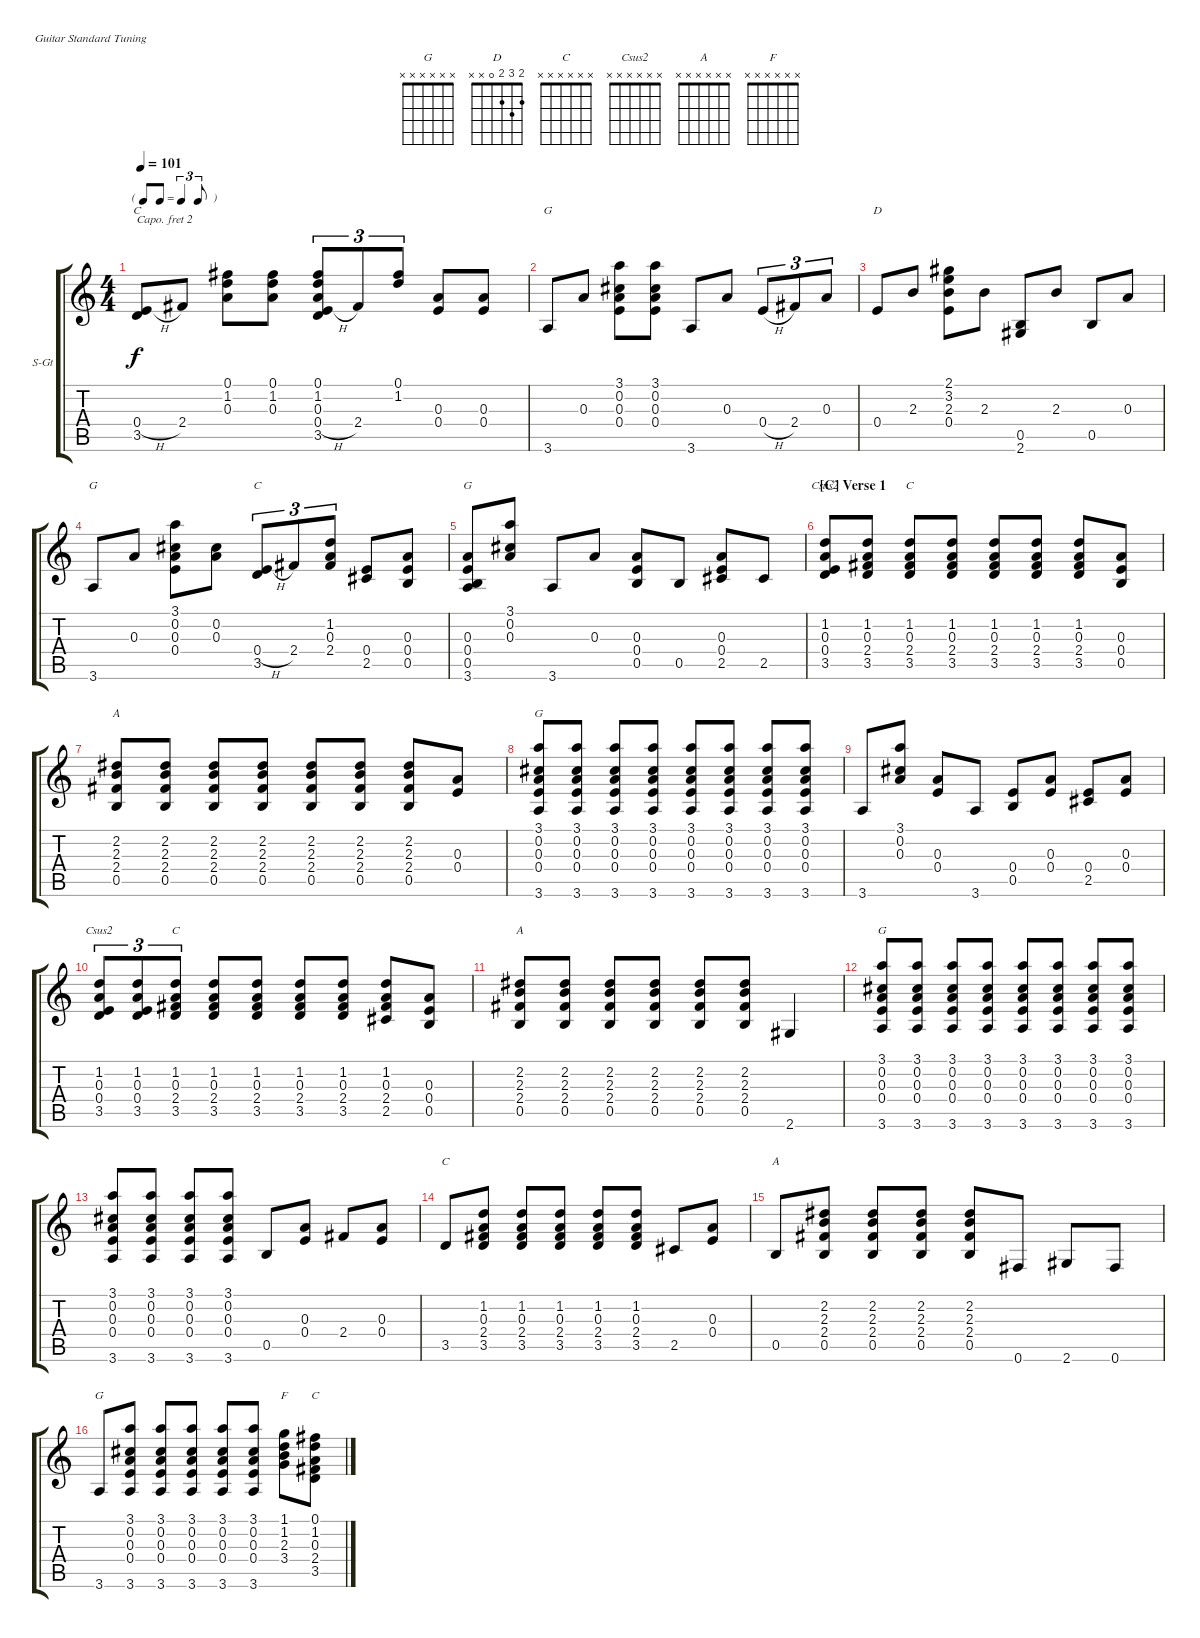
\bracketExtendMode groupsimilarinstruments
\firstSystemTrackNameOrientation horizontal
\otherSystemsTrackNameOrientation horizontal
\track ("Keith Richards - Guitar (Capo 2)" "S-Gt") {instrument acousticguitarsteel}
\staff {score tabs}
\capo 2
\tuning (E4 B3 G3 D3 A2 E2)
\chord ("G" 3 0 0 0 x 3)
\chord ("D" 2 3 2 0 x x)
\chord ("C" x 1 0 2 3 x)
\chord ("Csus2" x x x x x x)
\chord ("C" x x x x x x)
\chord ("A" x x x x x x)
\chord ("G" x x x x x x)
\chord ("F" x x x x x x)
\ts (4 4)
\tf triplet8th
\tempo 101
\clef g2
\ks c
(0.4{h} 3.5).8{ch "C" dy f} 2.4.8 (0.1 1.2 0.3).8 (0.1 1.2 0.3).8 (0.1 1.2 0.3 0.4{h} 3.5).8{tu (3 2)} 2.4.8{tu (3 2)} (0.1 1.2).8{tu (3 2)} (0.3 0.4).8 (0.3 0.4).8 |
3.6.8{ch "G"} 0.3.8 (3.1 0.2 0.3 0.4).8 (3.1 0.2 0.3 0.4).8 3.6.8 0.3.8 0.4{h}.8{tu (3 2)} 2.4.8{tu (3 2)} 0.3.8{tu (3 2)} |
0.4.8{ch "D"} 2.3.8 (2.1 3.2 2.3 0.4).8 2.3.8 (0.5 2.6).8 2.3.8 0.5.8 0.3.8 |
3.6.8{ch "G"} 0.3.8 (3.1 0.2 0.3 0.4).8 (0.2 0.3).8 (0.4{h} 3.5).8{tu (3 2) ch "C"} 2.4.8{tu (3 2)} (1.2 0.3 2.4).8{tu (3 2)} (0.4 2.5).8 (0.3 0.4 0.5).8 |
(0.3 0.4 0.5 3.6).8{ch "G"} (3.1 0.2 0.3).8 3.6.8 0.3.8 (0.3 0.4 0.5).8 0.5.8 (0.3 0.4 2.5).8 2.5.8 |
\section ("C" "Verse 1")
(1.2 0.3 0.4 3.5).8{ch "Csus2"} (1.2 0.3 2.4 3.5).8 (1.2 0.3 2.4 3.5).8{ch "C"} (1.2 0.3 2.4 3.5).8 (1.2 0.3 2.4 3.5).8 (1.2 0.3 2.4 3.5).8 (1.2 0.3 2.4 3.5).8 (0.3 0.4 0.5).8 |
(2.2 2.3 2.4 0.5).8{ch "A"} (2.2 2.3 2.4 0.5).8 (2.2 2.3 2.4 0.5).8 (2.2 2.3 2.4 0.5).8 (2.2 2.3 2.4 0.5).8 (2.2 2.3 2.4 0.5).8 (2.2 2.3 2.4 0.5).8 (0.3 0.4).8 |
(3.1 0.2 0.3 0.4 3.6).8{ch "G"} (3.1 0.2 0.3 0.4 3.6).8 (3.1 0.2 0.3 0.4 3.6).8 (3.1 0.2 0.3 0.4 3.6).8 (3.1 0.2 0.3 0.4 3.6).8 (3.1 0.2 0.3 0.4 3.6).8 (3.1 0.2 0.3 0.4 3.6).8 (3.1 0.2 0.3 0.4 3.6).8 |
3.6.8 (3.1 0.2 0.3).8 (0.3 0.4).8 3.6.8 (0.4 0.5).8 (0.3 0.4).8 (0.4 2.5).8 (0.3 0.4).8 |
(1.2 0.3 0.4 3.5).8{tu (3 2) ch "Csus2"} (1.2 0.3 0.4 3.5).8{tu (3 2)} (1.2 0.3 2.4 3.5).8{tu (3 2) ch "C"} (1.2 0.3 2.4 3.5).8 (1.2 0.3 2.4 3.5).8 (1.2 0.3 2.4 3.5).8 (1.2 0.3 2.4 3.5).8 (1.2 0.3 2.4 2.5).8 (0.3 0.4 0.5).8 |
(2.2 2.3 2.4 0.5).8{ch "A"} (2.2 2.3 2.4 0.5).8 (2.2 2.3 2.4 0.5).8 (2.2 2.3 2.4 0.5).8 (2.2 2.3 2.4 0.5).8 (2.2 2.3 2.4 0.5).8 2.6.4 |
(3.1 0.2 0.3 0.4 3.6).8{ch "G"} (3.1 0.2 0.3 0.4 3.6).8 (3.1 0.2 0.3 0.4 3.6).8 (3.1 0.2 0.3 0.4 3.6).8 (3.1 0.2 0.3 0.4 3.6).8 (3.1 0.2 0.3 0.4 3.6).8 (3.1 0.2 0.3 0.4 3.6).8 (3.1 0.2 0.3 0.4 3.6).8 |
(3.1 0.2 0.3 0.4 3.6).8 (3.1 0.2 0.3 0.4 3.6).8 (3.1 0.2 0.3 0.4 3.6).8 (3.1 0.2 0.3 0.4 3.6).8 0.5.8 (0.3 0.4).8 2.4.8 (0.3 0.4).8 |
3.5.8{ch "C"} (1.2 0.3 2.4 3.5).8 (1.2 0.3 2.4 3.5).8 (1.2 0.3 2.4 3.5).8 (1.2 0.3 2.4 3.5).8 (1.2 0.3 2.4 3.5).8 2.5.8 (0.3 0.4).8 |
0.5.8{ch "A"} (2.2 2.3 2.4 0.5).8 (2.2 2.3 2.4 0.5).8 (2.2 2.3 2.4 0.5).8 (2.2 2.3 2.4 0.5).8 0.6.8 2.6.8 0.6.8 |
3.6.8{ch "G"} (3.1 0.2 0.3 0.4 3.6).8 (3.1 0.2 0.3 0.4 3.6).8 (3.1 0.2 0.3 0.4 3.6).8 (3.1 0.2 0.3 0.4 3.6).8 (3.1 0.2 0.3 0.4 3.6).8 (1.1 1.2 2.3 3.4).8{ch "F"} (0.1 1.2 0.3 2.4 3.5).8{ch "C"}
